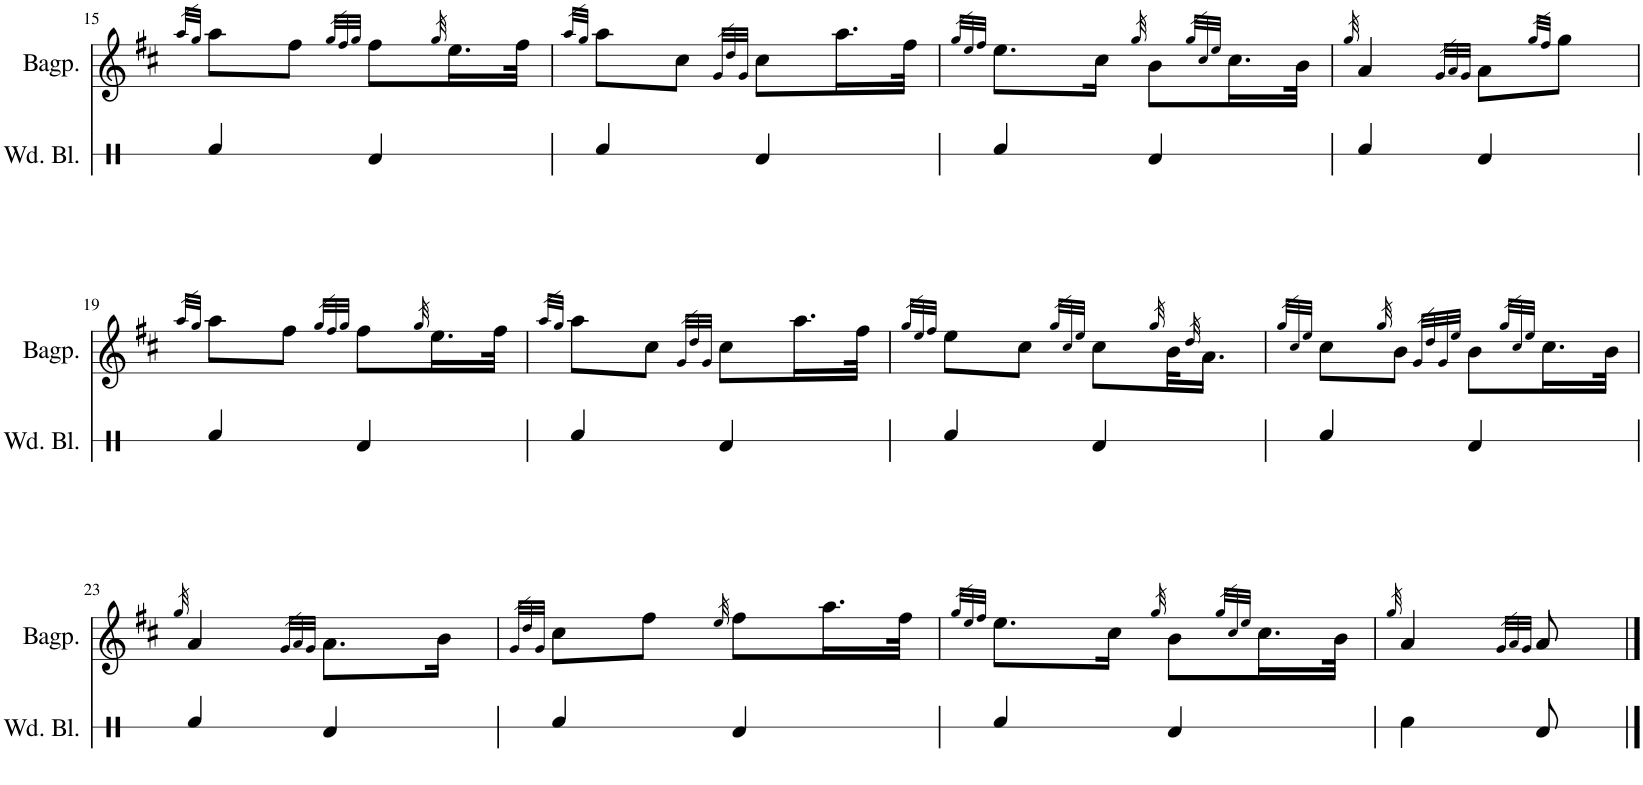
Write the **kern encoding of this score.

**kern	**kern
*part2	*part1
*staff2	*staff1
*I"Wood Blocks	*I"Bagpipe
*I'Wd. Bl.	*I'Bagp.
!!LO:PB:g=z
*clefX	*clefG2
*k[]	*k[f#c#]
*	*D:
*M2/4	*M2/4
=15	=15
.	32qaa/LLL
.	32qgg/JJJ
4Rf/	8aa\L
.	8ff#\J
.	32qgg/LLL
.	32qff#/
.	32qgg/JJJ
4Rd/	8ff#\L
.	32qgg/
.	16.ee\L
.	32ff#\JJk
=16	=16
.	32qaa/LLL
.	32qgg/JJJ
4Rf/	8aa\L
.	8cc#\J
.	32qg/LLL
.	32qdd/
.	32qg/JJJ
4Rd/	8cc#\L
.	16.aa\L
.	32ff#\JJk
=17	=17
.	32qgg/LLL
.	32qee/
.	32qff#/JJJ
4Rf/	8.ee\L
.	16cc#\Jk
.	32qgg/
4Rd/	8b\L
.	32qgg/LLL
.	32qcc#/
.	32qee/JJJ
.	16.cc#\L
.	32b\JJk
=18	=18
.	32qgg/
4Rf/	4a/
.	32qg/LLL
.	32qa/
.	32qg/JJJ
4Rd/	8a\L
.	32qgg/LLL
.	32qff#/JJJ
.	8gg\J
!!LO:LB:g=z
=19	=19
.	32qaa/LLL
.	32qgg/JJJ
4Rf/	8aa\L
.	8ff#\J
.	32qgg/LLL
.	32qff#/
.	32qgg/JJJ
4Rd/	8ff#\L
.	32qgg/
.	16.ee\L
.	32ff#\JJk
=20	=20
.	32qaa/LLL
.	32qgg/JJJ
4Rf/	8aa\L
.	8cc#\J
.	32qg/LLL
.	32qdd/
.	32qg/JJJ
4Rd/	8cc#\L
.	16.aa\L
.	32ff#\JJk
=21	=21
.	32qgg/LLL
.	32qee/
.	32qff#/JJJ
4Rf/	8ee\L
.	8cc#\J
.	32qgg/LLL
.	32qcc#/
.	32qee/JJJ
4Rd/	8cc#\L
.	32qgg/
.	32b\KL
.	32qdd/
.	16.a\JJ
=22	=22
.	32qgg/LLL
.	32qcc#/
.	32qee/JJJ
4Rf/	8cc#\L
.	32qgg/
.	8b\J
.	32qg/LLL
.	32qdd/
.	32qg/
.	32qee/JJJ
4Rd/	8b\L
.	32qgg/LLL
.	32qcc#/
.	32qee/JJJ
.	16.cc#\L
.	32b\JJk
!!LO:LB:g=z
=23	=23
.	32qgg/
4Rf/	4a/
.	32qg/LLL
.	32qa/
.	32qg/JJJ
4Rd/	8.a\L
.	16b\Jk
=24	=24
.	32qg/LLL
.	32qdd/
.	32qg/JJJ
4Rf/	8cc#\L
.	8ff#\J
.	32qee/
4Rd/	8ff#\L
.	16.aa\L
.	32ff#\JJk
=25	=25
.	32qgg/LLL
.	32qee/
.	32qff#/JJJ
4Rf/	8.ee\L
.	16cc#\Jk
.	32qgg/
4Rd/	8b\L
.	32qgg/LLL
.	32qcc#/
.	32qee/JJJ
.	16.cc#\L
.	32b\JJk
=26	=26
.	32qgg/
4Rf\	4a/
.	32qg/LLL
.	32qa/
.	32qg/JJJ
8Rd/	8a/
==	==
*-	*-
